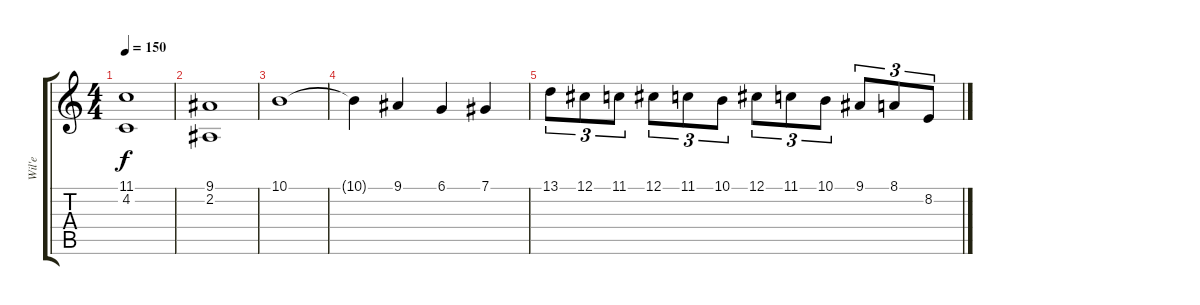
\track ("Wil'e" "Wil'e") {instrument stringensemble1}
\staff {score tabs}
\tuning (Db4 Ab3 E3 B2 Gb2 Db2) {hide}
\ts (4 4)
\tempo 150
\clef g2
\ks c
(11.1 4.2).1{dy f} |
(9.1 2.2).1 |
10.1.1 |
10.1{t}.4 9.1.4 6.1.4 7.1.4 |
13.1.8{tu (3 2)} 12.1.8{tu (3 2)} 11.1.8{tu (3 2)} 12.1.8{tu (3 2)} 11.1.8{tu (3 2)} 10.1.8{tu (3 2)} 12.1.8{tu (3 2)} 11.1.8{tu (3 2)} 10.1.8{tu (3 2)} 9.1.8{tu (3 2)} 8.1.8{tu (3 2)} 8.2.8{tu (3 2)}
